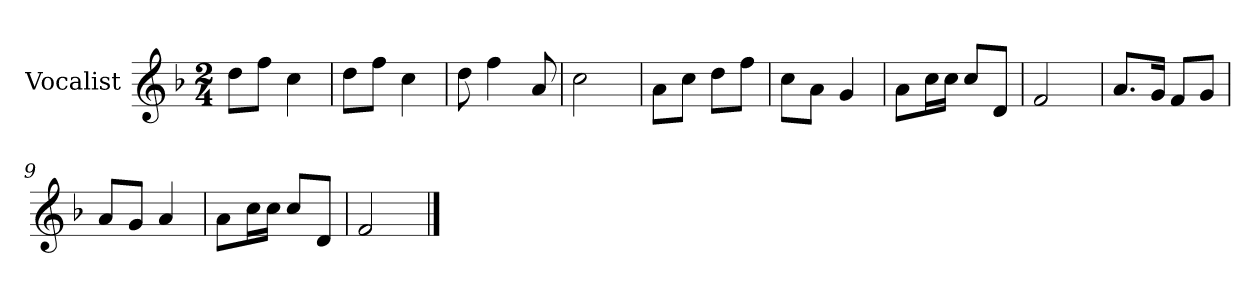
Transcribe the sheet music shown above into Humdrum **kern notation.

**kern
*part1
*staff1
*I"Vocalist
*k[b-]
*F:
*M2/4
=
8ddL
8ffJ
4cc
=1
8ddL
8ffJ
4cc
=2
8dd
4ff
8a
=3
2cc
=4
8aL
8ccJ
8ddL
8ffJ
=5
8ccL
8aJ
4g
=6
8aL
16ccL
16ccJJ
8ccL
8dJ
=7
2f
=8
8.aL
16gJk
8fL
8gJ
=9
8aL
8gJ
4a
=10
8aL
16ccL
16ccJJ
8ccL
8dJ
=11
2f
==
*-
